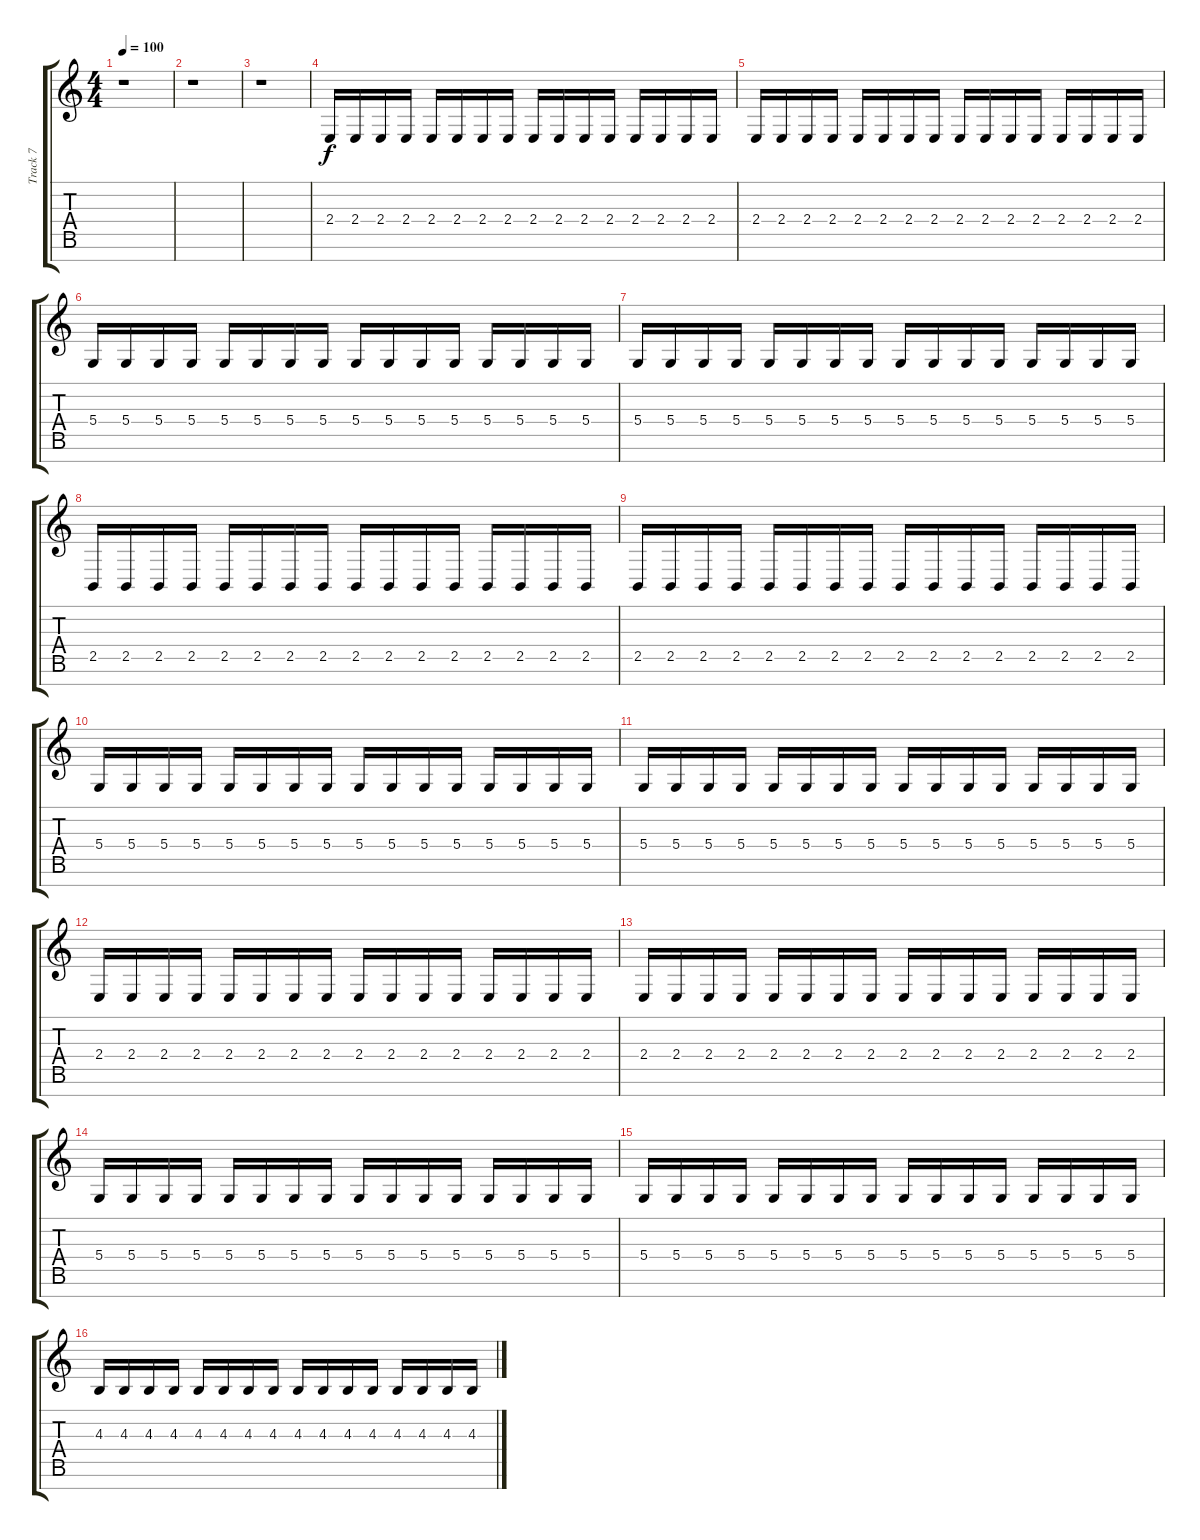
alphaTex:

\track ("Track 7" "Track 7") {instrument pad3polysynth}
\staff {score tabs}
\tuning (E4 B3 G3 D3 A2 E2 B1) {hide}
\ts (4 4)
\tempo 100
\clef g2
\ks c
r.1{dy f} |
r.1 |
r.1 |
2.4.16 2.4.16 2.4.16 2.4.16 2.4.16 2.4.16 2.4.16 2.4.16 2.4.16 2.4.16 2.4.16 2.4.16 2.4.16 2.4.16 2.4.16 2.4.16 |
2.4.16 2.4.16 2.4.16 2.4.16 2.4.16 2.4.16 2.4.16 2.4.16 2.4.16 2.4.16 2.4.16 2.4.16 2.4.16 2.4.16 2.4.16 2.4.16 |
5.4.16 5.4.16 5.4.16 5.4.16 5.4.16 5.4.16 5.4.16 5.4.16 5.4.16 5.4.16 5.4.16 5.4.16 5.4.16 5.4.16 5.4.16 5.4.16 |
5.4.16 5.4.16 5.4.16 5.4.16 5.4.16 5.4.16 5.4.16 5.4.16 5.4.16 5.4.16 5.4.16 5.4.16 5.4.16 5.4.16 5.4.16 5.4.16 |
2.5.16 2.5.16 2.5.16 2.5.16 2.5.16 2.5.16 2.5.16 2.5.16 2.5.16 2.5.16 2.5.16 2.5.16 2.5.16 2.5.16 2.5.16 2.5.16 |
2.5.16 2.5.16 2.5.16 2.5.16 2.5.16 2.5.16 2.5.16 2.5.16 2.5.16 2.5.16 2.5.16 2.5.16 2.5.16 2.5.16 2.5.16 2.5.16 |
5.4.16 5.4.16 5.4.16 5.4.16 5.4.16 5.4.16 5.4.16 5.4.16 5.4.16 5.4.16 5.4.16 5.4.16 5.4.16 5.4.16 5.4.16 5.4.16 |
5.4.16 5.4.16 5.4.16 5.4.16 5.4.16 5.4.16 5.4.16 5.4.16 5.4.16 5.4.16 5.4.16 5.4.16 5.4.16 5.4.16 5.4.16 5.4.16 |
2.4.16 2.4.16 2.4.16 2.4.16 2.4.16 2.4.16 2.4.16 2.4.16 2.4.16 2.4.16 2.4.16 2.4.16 2.4.16 2.4.16 2.4.16 2.4.16 |
2.4.16 2.4.16 2.4.16 2.4.16 2.4.16 2.4.16 2.4.16 2.4.16 2.4.16 2.4.16 2.4.16 2.4.16 2.4.16 2.4.16 2.4.16 2.4.16 |
5.4.16 5.4.16 5.4.16 5.4.16 5.4.16 5.4.16 5.4.16 5.4.16 5.4.16 5.4.16 5.4.16 5.4.16 5.4.16 5.4.16 5.4.16 5.4.16 |
5.4.16 5.4.16 5.4.16 5.4.16 5.4.16 5.4.16 5.4.16 5.4.16 5.4.16 5.4.16 5.4.16 5.4.16 5.4.16 5.4.16 5.4.16 5.4.16 |
4.3.16 4.3.16 4.3.16 4.3.16 4.3.16 4.3.16 4.3.16 4.3.16 4.3.16 4.3.16 4.3.16 4.3.16 4.3.16 4.3.16 4.3.16 4.3.16
